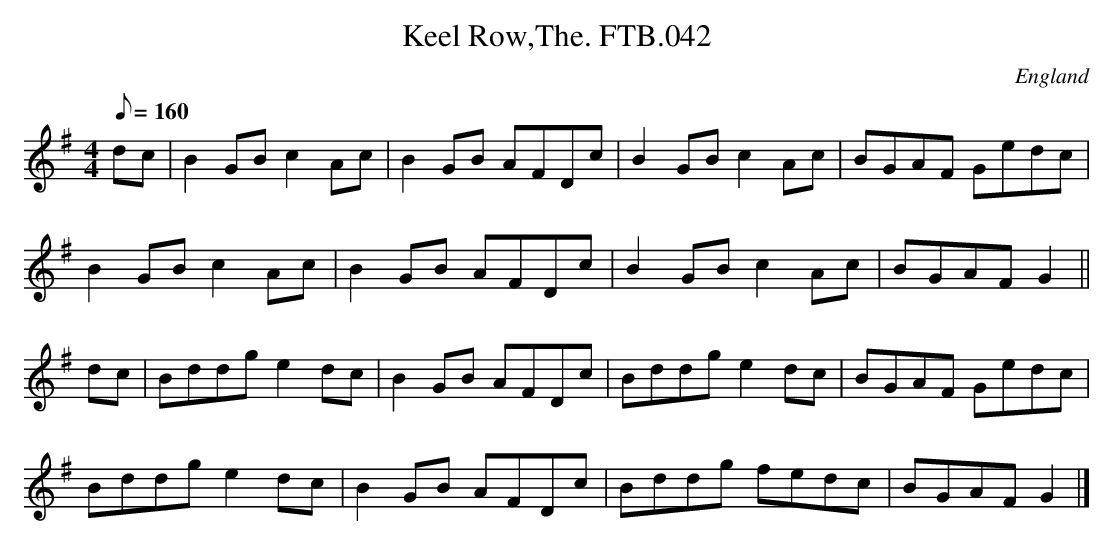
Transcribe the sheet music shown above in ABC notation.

X:1
T:Keel Row,The. FTB.042
M:4/4
L:1/8
Q:160
O:England
K:G major
dc|B2GBc2Ac|B2GB AFDc|B2GBc2Ac|BGAF Gedc|
B2GBc2Ac|B2GB AFDc|B2GBc2Ac|BGAFG2||
dc|Bddge2dc|B2GB AFDc|Bddge2dc|BGAF Gedc|
Bddge2dc|B2GB AFDc|Bddg fedc|BGAFG2|]
